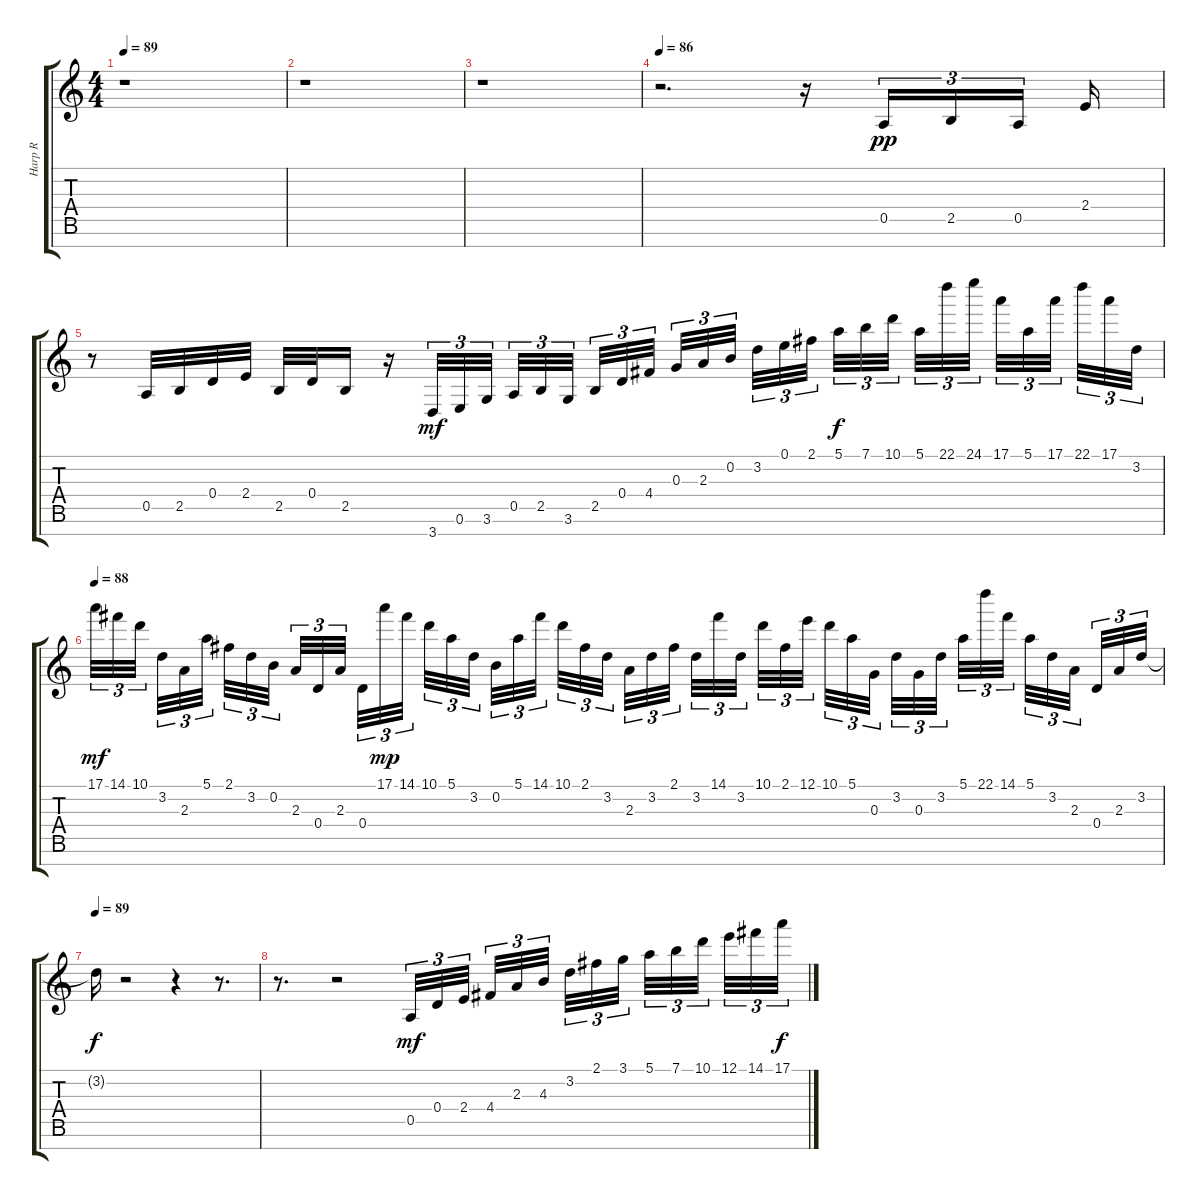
\track ("Harp R" "Harp R") {instrument orchestralharp}
\staff {score tabs}
\tuning (E5 B4 G4 D4 A3 E3 B2) {hide}
\ts (4 4)
\tempo 89
\clef g2
\ks c
r.1{dy mf} |
r.1 |
r.1 |
\tempo 86
r.2{d} r.16 0.5.16{tu (3 2) dy pp} 2.5.16{tu (3 2)} 0.5.16{tu (3 2) beam splitsecondary} 2.4.16 |
r.8 0.5.32 2.5.32 0.4.32 2.4.32 2.5.32 0.4.32 2.5.16 r.16 3.7.32{tu (3 2) dy mf} 0.6.32{tu (3 2)} 3.6.32{tu (3 2)} 0.5.32{tu (3 2)} 2.5.32{tu (3 2)} 3.6.32{tu (3 2) beam splitsecondary} 2.5.32{tu (3 2)} 0.4.32{tu (3 2)} 4.4.32{tu (3 2) beam splitsecondary} 0.3.32{tu (3 2)} 2.3.32{tu (3 2)} 0.2.32{tu (3 2) beam splitsecondary} 3.2.32{tu (3 2)} 0.1.32{tu (3 2)} 2.1.32{tu (3 2)} 5.1.32{tu (3 2) dy f} 7.1.32{tu (3 2)} 10.1.32{tu (3 2) beam splitsecondary} 5.1.32{tu (3 2)} 22.1.32{tu (3 2)} 24.1.32{tu (3 2) beam splitsecondary} 17.1.32{tu (3 2)} 5.1.32{tu (3 2)} 17.1.32{tu (3 2) beam splitsecondary} 22.1.32{tu (3 2)} 17.1.32{tu (3 2)} 3.2.32{tu (3 2)} |
\tempo 88
17.1.32{tu (3 2) dy mf} 14.1.32{tu (3 2)} 10.1.32{tu (3 2) beam splitsecondary} 3.2.32{tu (3 2)} 2.3.32{tu (3 2)} 5.1.32{tu (3 2) beam splitsecondary} 2.1.32{tu (3 2)} 3.2.32{tu (3 2)} 0.2.32{tu (3 2) beam splitsecondary} 2.3.32{tu (3 2)} 0.4.32{tu (3 2)} 2.3.32{tu (3 2)} 0.4.32{tu (3 2)} 17.1.32{tu (3 2) dy mp} 14.1.32{tu (3 2) beam splitsecondary} 10.1.32{tu (3 2)} 5.1.32{tu (3 2)} 3.2.32{tu (3 2) beam splitsecondary} 0.2.32{tu (3 2)} 5.1.32{tu (3 2)} 14.1.32{tu (3 2) beam splitsecondary} 10.1.32{tu (3 2)} 2.1.32{tu (3 2)} 3.2.32{tu (3 2)} 2.3.32{tu (3 2)} 3.2.32{tu (3 2)} 2.1.32{tu (3 2) beam splitsecondary} 3.2.32{tu (3 2)} 14.1.32{tu (3 2)} 3.2.32{tu (3 2) beam splitsecondary} 10.1.32{tu (3 2)} 2.1.32{tu (3 2)} 12.1.32{tu (3 2) beam splitsecondary} 10.1.32{tu (3 2)} 5.1.32{tu (3 2)} 0.3.32{tu (3 2)} 3.2.32{tu (3 2)} 0.3.32{tu (3 2)} 3.2.32{tu (3 2) beam splitsecondary} 5.1.32{tu (3 2)} 22.1.32{tu (3 2)} 14.1.32{tu (3 2) beam splitsecondary} 5.1.32{tu (3 2)} 3.2.32{tu (3 2)} 2.3.32{tu (3 2) beam splitsecondary} 0.4.32{tu (3 2)} 2.3.32{tu (3 2)} 3.2.32{tu (3 2)} |
\tempo 89
3.2{t}.16{dy f} r.2 r.4 r.8{d} |
r.8{d} r.2 0.5.32{tu (3 2) dy mf} 0.4.32{tu (3 2)} 2.4.32{tu (3 2)} 4.4.32{tu (3 2)} 2.3.32{tu (3 2)} 4.3.32{tu (3 2) beam splitsecondary} 3.2.32{tu (3 2)} 2.1.32{tu (3 2)} 3.1.32{tu (3 2) beam splitsecondary} 5.1.32{tu (3 2)} 7.1.32{tu (3 2)} 10.1.32{tu (3 2) beam splitsecondary} 12.1.32{tu (3 2)} 14.1.32{tu (3 2)} 17.1.32{tu (3 2) dy f}
